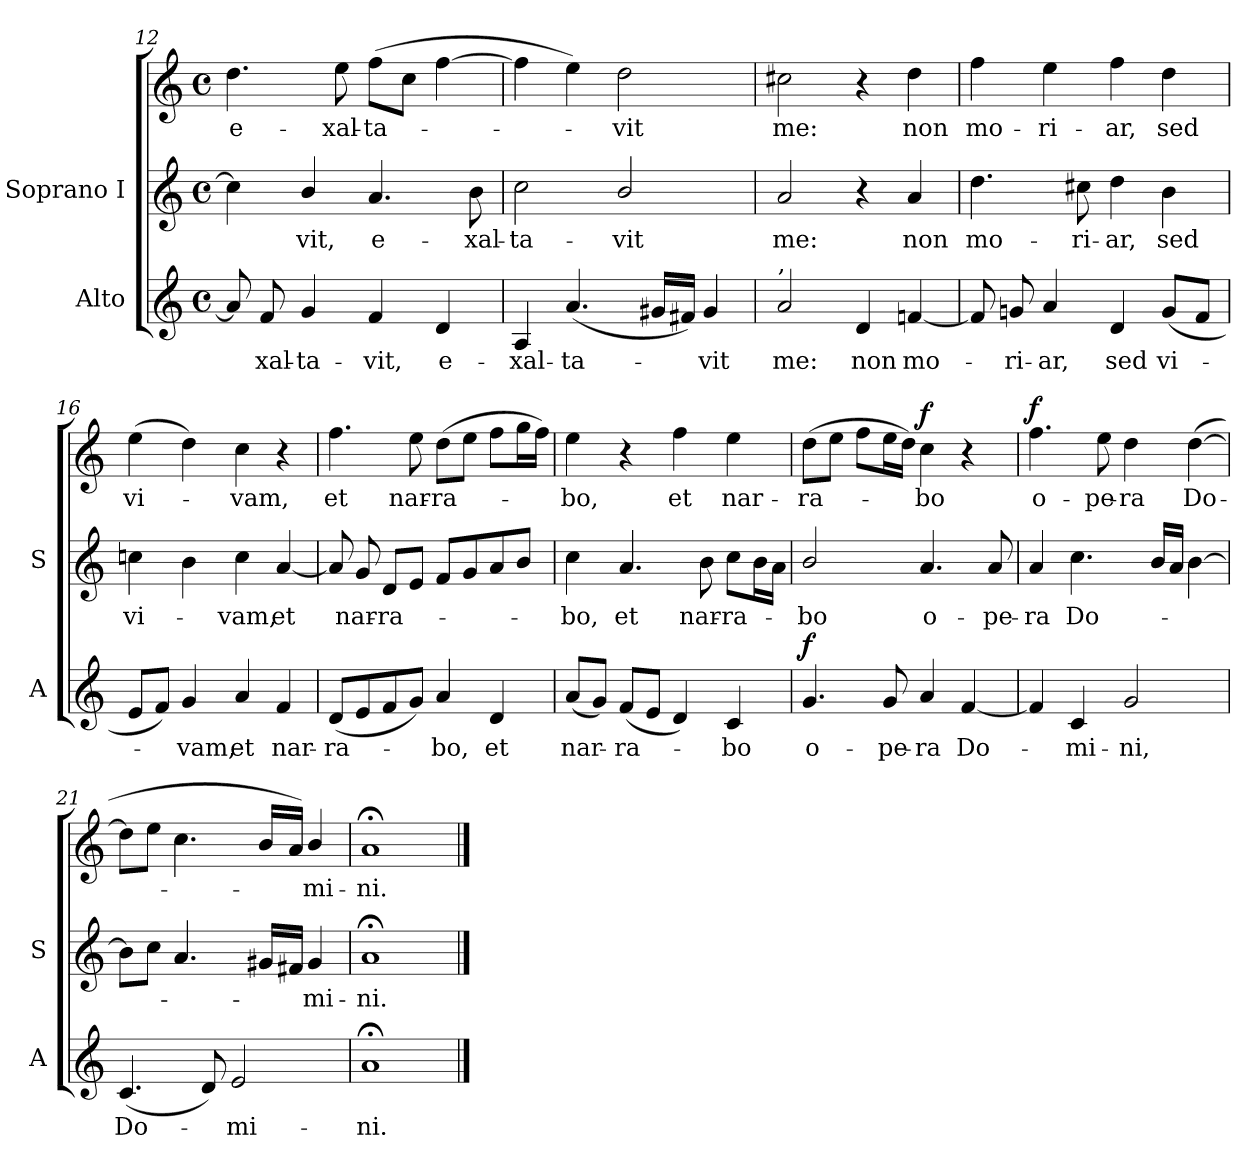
**kern	**text	**dynam	**kern	**text	**kern	**text	**dynam
*part2	*part2	*part2	*part1	*part1	*part1	*part1	*part1
*staff3	*staff3	*staff3	*staff2	*staff2	*staff1	*staff1	*staff1/2
*I"Alto	*	*	*I"Soprano I	*	*	*	*
*I'A	*	*	*I'S	*	*	*	*
!!LO:LB:g=z
*clefG2	*	*	*clefG2	*	*clefG2	*	*
*k[]	*	*	*k[]	*	*k[]	*	*
*C:	*	*	*C:	*	*C:	*	*
*M4/4	*	*	*M4/4	*	*M4/4	*	*
*met(c)	*	*	*met(c)	*	*met(c)	*	*
=12	=12	=12	=12	=12	=12	=12	=12
!	!	!	!	!	!	!LO:LY:b	!
8a]	.	.	4cc]	.	4.dd	e-	.
!	!LO:LY:b	!	!	!	!	!	!
8f	xal-	.	.	.	.	.	.
!	!LO:LY:b	!	!	!LO:LY:b	!	!	!
4g	-ta-	.	4b/	vit,	.	.	.
!	!	!	!	!	!	!LO:LY:b	!
.	.	.	.	.	8ee	-xal-	.
!	!LO:LY:b	!	!	!LO:LY:b	!	!LO:LY:b	!
4f	-vit,	.	4.a	e-	(>8ffL	-ta-	.
.	.	.	.	.	8ccJ	.	.
!	!LO:LY:b	!	!	!	!	!	!
4d	e-	.	.	.	[4ff	.	.
!	!	!	!	!LO:LY:b	!	!	!
.	.	.	8b	-xal-	.	.	.
=13	=13	=13	=13	=13	=13	=13	=13
!	!LO:LY:b	!	!	!LO:LY:b	!	!	!
4A	-xal-	.	2cc	ta-	4ff]	.	.
!	!LO:LY:b	!	!	!	!	!	!
(<4.a	-ta-	.	.	.	4ee)	.	.
!	!	!	!	!LO:LY:b	!	!LO:LY:b	!
.	.	.	2b/	-vit	2dd	-vit	.
16g#XLL	.	.	.	.	.	.	.
16f#XJJ)	.	.	.	.	.	.	.
!	!LO:LY:b	!	!	!	!	!	!
4g#	vit	.	.	.	.	.	.
=14	=14	=14	=14	=14	=14	=14	=14
!LO:TX:a:t=,	!	!	!	!	!	!	!
!	!LO:LY:b	!	!	!LO:LY:b	!	!LO:LY:b	!
2a	me:	.	2a	me:	2cc#X	me:	.
!	!LO:LY:b	!	!	!	!	!	!
4d	non	.	4r	.	4r	.	.
!	!LO:LY:b	!	!	!LO:LY:b	!	!LO:LY:b	!
[4fn	mo-	.	4a	non	4dd	non	.
=15	=15	=15	=15	=15	=15	=15	=15
!	!	!	!	!LO:LY:b	!	!LO:LY:b	!
8f]	.	.	4.dd	mo-	4ff	mo-	.
!	!LO:LY:b	!	!	!	!	!	!
8gn	ri-	.	.	.	.	.	.
!	!LO:LY:b	!	!	!	!	!LO:LY:b	!
4a	-ar,	.	.	.	4ee	-ri-	.
!	!	!	!	!LO:LY:b	!	!	!
.	.	.	8cc#X	-ri-	.	.	.
!	!LO:LY:b	!	!	!LO:LY:b	!	!LO:LY:b	!
4d	sed	.	4dd	-ar,	4ff	-ar,	.
!	!LO:LY:b	!	!	!LO:LY:b	!	!LO:LY:b	!
(<8gL	vi-	.	4b	sed	4dd	sed	.
8fJ	.	.	.	.	.	.	.
=16	=16	=16	=16	=16	=16	=16	=16
!	!	!	!	!LO:LY:b	!	!LO:LY:b	!
8eL	.	.	4ccn	vi-	(>4ee	vi-	.
8fJ)	.	.	.	.	.	.	.
!	!LO:LY:b	!	!	!	!	!	!
4g	vam,	.	4b	.	4dd)	.	.
!	!LO:LY:b	!	!	!LO:LY:b	!	!LO:LY:b	!
4a	et	.	4cc	vam,	4cc	vam,	.
!	!LO:LY:b	!	!	!LO:LY:b	!	!	!
4f	nar-	.	[4a	et	4r	.	.
!!LO:LB:g=z
=17	=17	=17	=17	=17	=17	=17	=17
!	!LO:LY:b	!	!	!	!	!LO:LY:b	!
(<8dL	-ra-	.	8a]	.	4.ff	et	.
!	!	!	!	!LO:LY:b	!	!	!
8e	.	.	8g	nar-	.	.	.
!	!	!	!	!LO:LY:b	!	!	!
8f	.	.	8dL	-ra-	.	.	.
!	!	!	!	!	!	!LO:LY:b	!
8gJ)	.	.	8eJ	.	8ee	nar-	.
!	!LO:LY:b	!	!	!	!	!LO:LY:b	!
4a	bo,	.	8fL	.	(>8ddL	-ra-	.
.	.	.	8g	.	8eeJ	.	.
!	!LO:LY:b	!	!	!	!	!	!
4d	et	.	8a	.	8ffL	.	.
.	.	.	8bJ	.	16ggL	.	.
.	.	.	.	.	16ffJJ)	.	.
=18	=18	=18	=18	=18	=18	=18	=18
!	!LO:LY:b	!	!	!LO:LY:b	!	!LO:LY:b	!
(<8aL	nar-	.	4cc	-bo,	4ee	bo,	.
8gJ)	.	.	.	.	.	.	.
!	!LO:LY:b	!	!	!LO:LY:b	!	!	!
(<8fL	ra-	.	4.a	et	4r	.	.
8eJ	.	.	.	.	.	.	.
!	!	!	!	!	!	!LO:LY:b	!
4d)	.	.	.	.	4ff	et	.
!	!	!	!	!LO:LY:b	!	!	!
.	.	.	8b	nar-	.	.	.
!	!LO:LY:b	!	!	!LO:LY:b	!	!LO:LY:b	!
4c	bo	.	8ccL	-ra-	4ee	nar-	.
.	.	.	16bL	.	.	.	.
.	.	.	16aJJ	.	.	.	.
=19	=19	=19	=19	=19	=19	=19	=19
!	!LO:LY:b	!LO:DY:b	!	!LO:LY:b	!	!LO:LY:b	!
4.g	o-	f	2b/	bo	(>8ddL	ra-	.
.	.	.	.	.	8eeJ	.	.
.	.	.	.	.	8ffL	.	.
!	!LO:LY:b	!	!	!	!	!	!
8g	-pe-	.	.	.	16eeL	.	.
.	.	.	.	.	16ddJJ)	.	.
!	!LO:LY:b	!	!	!LO:LY:b	!	!LO:LY:b	!LO:DY:b=2
4a	-ra	.	4.a	o-	4cc	bo	f
!	!LO:LY:b	!	!	!	!	!	!
[4f	Do-	.	.	.	4r	.	.
!	!	!	!	!LO:LY:b	!	!	!
.	.	.	8a	-pe-	.	.	.
=20	=20	=20	=20	=20	=20	=20	=20
!	!	!	!	!LO:LY:b	!	!LO:LY:b	!LO:DY:b
4f]	.	.	4a	ra	4.ff	-o-	f
!	!LO:LY:b	!	!	!LO:LY:b	!	!	!
4c	mi-	.	4.cc	Do-	.	.	.
!	!	!	!	!	!	!LO:LY:b	!
.	.	.	.	.	8ee	-pe-	.
!	!LO:LY:b	!	!	!	!	!LO:LY:b	!
2g	-ni,	.	.	.	4dd	-ra	.
.	.	.	16bLL	.	.	.	.
.	.	.	16aJJ	.	.	.	.
!	!	!	!	!	!	!LO:LY:b	!
.	.	.	[4b	.	(<[4dd	Do-	.
=21	=21	=21	=21	=21	=21	=21	=21
!	!LO:LY:b	!	!	!	!	!	!
(<4.c	Do-	.	8bL]	.	8ddL]	.	.
.	.	.	8ccJ	.	8eeJ	.	.
.	.	.	4.a	.	4.cc	.	.
8d)	.	.	.	.	.	.	.
!	!LO:LY:b	!	!	!	!	!	!
2e	mi-	.	.	.	.	.	.
.	.	.	16g#XLL	.	16bLL	.	.
.	.	.	16f#XJJ	.	16aJJ)	.	.
!	!	!	!	!LO:LY:b	!	!LO:LY:b	!
.	.	.	4g#	-mi-	4b/	mi-	.
=22	=22	=22	=22	=22	=22	=22	=22
!	!LO:LY:b	!	!	!LO:LY:b	!	!LO:LY:b	!
1a;<	-ni.	.	1a;<	ni.	1a;<	-ni.	.
==	==	==	==	==	==	==	==
*-	*-	*-	*-	*-	*-	*-	*-
